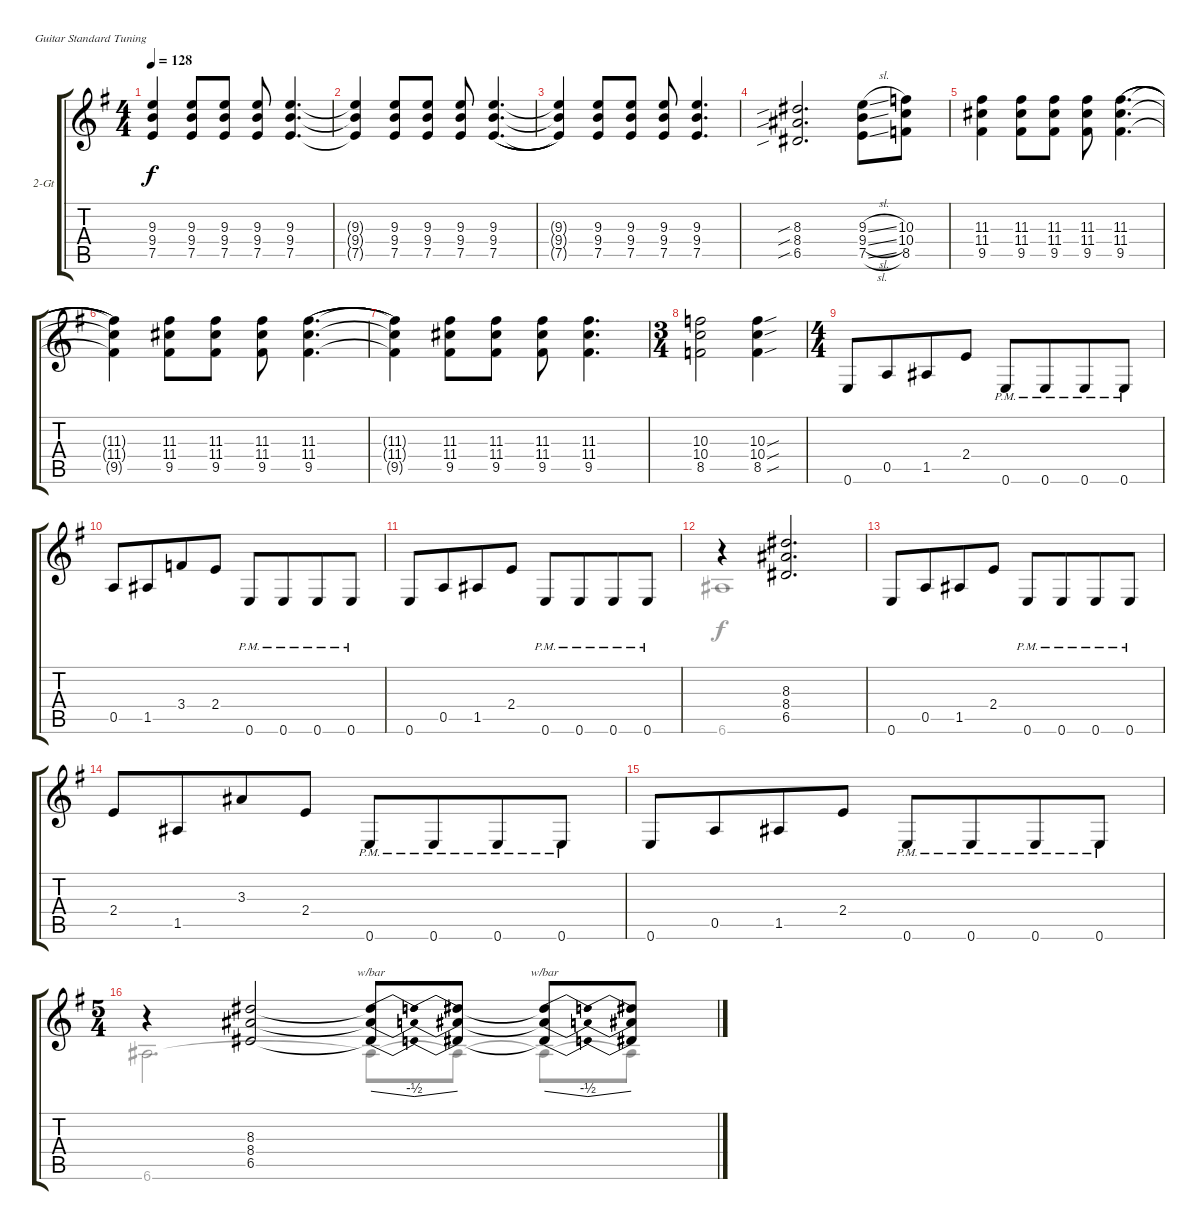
\bracketExtendMode groupsimilarinstruments
\firstSystemTrackNameOrientation horizontal
\otherSystemsTrackNameOrientation horizontal
\track ("2-Gt" "2-Gt") {instrument distortionguitar}
\staff {score tabs}
\tuning (E4 B3 G3 D3 A2 E2)
\voice
\ts (4 4)
\tempo 128
\clef g2
\scale
1.05549
\ks g
(7.5{t} 9.4{t} 9.3{t}).4{dy f} (7.5 9.4 9.3).8 (7.5 9.4 9.3).8 (7.5 9.4 9.3).8 (7.5 9.4 9.3).4{d} |
\scale
0.944515 (7.5{t} 9.4{t} 9.3{t}).4 (7.5 9.4 9.3).8 (7.5 9.4 9.3).8 (7.5 9.4 9.3).8 (7.5 9.4 9.3).4{d legatoorigin} |
\scale
1.05549 (7.5{t} 9.4{t} 9.3{t}).4 (7.5 9.4 9.3).8 (7.5 9.4 9.3).8 (7.5 9.4 9.3).8 (7.5 9.4 9.3).4{d} |
\scale
0.944515 (8.4{sib} 6.5{sib} 8.3{sib}).2{d} (9.4{sl} 7.5{sl} 9.3{sl}).8 (10.4 8.5 10.3).8 |
\scale
1.05549 (9.5 11.4 11.3).4 (9.5 11.4 11.3).8 (9.5 11.4 11.3).8 (9.5 11.4 11.3).8 (9.5 11.4 11.3).4{d legatoorigin} |
\scale
0.944515 (9.5{t} 11.4{t} 11.3{t}).4 (9.5 11.4 11.3).8 (9.5 11.4 11.3).8 (9.5 11.4 11.3).8 (9.5 11.4 11.3).4{d legatoorigin} |
\scale
1.05549 (9.5{t} 11.4{t} 11.3{t}).4 (9.5 11.4 11.3).8 (9.5 11.4 11.3).8 (9.5 11.4 11.3).8 (9.5 11.4 11.3).4{d} |
\ts (3 4)
\beaming (8 4 4 6)
\scale
0.944515 (8.5 10.4 10.3).2 (8.5{sou} 10.4{sou} 10.3{sou}).4 |
\ts (4 4)
\beaming (8 4 4 6)
\scale
1.08575 0.6.8 0.5.8 1.5.8 2.4.8 0.6{pm}.8 0.6{pm}.8 0.6{pm}.8 0.6{pm}.8 |
\scale
0.91425 0.5.8 1.5.8 3.4.8 2.4.8 0.6{pm}.8 0.6{pm}.8 0.6{pm}.8 0.6{pm}.8 |
\scale
1.05549 0.6.8 0.5.8 1.5.8 2.4.8 0.6{pm}.8 0.6{pm}.8 0.6{pm}.8 0.6{pm}.8 |
\scale
0.944515 r.4 (8.3 8.4 6.5).2{d} |
\scale
1.05549 0.6.8 0.5.8 1.5.8 2.4.8 0.6{pm}.8 0.6{pm}.8 0.6{pm}.8 0.6{pm}.8 |
\scale
0.944515 2.4.8 1.5.8 3.3.8 2.4.8 0.6{pm}.8 0.6{pm}.8 0.6{pm}.8 0.6{pm}.8 |
\scale
1.05549 0.6.8 0.5.8 1.5.8 2.4.8 0.6{pm}.8 0.6{pm}.8 0.6{pm}.8 0.6{pm}.8 |
\ts (5 4)
\beaming (8 4 4 6)
\scale
0.944515 r.4 (8.3 8.4 6.5).2 (8.3{t} 8.4{t} 6.5{t}).8{tbe (dip default 0 0 15 -2 59.4 0)} (8.3{t} 8.4{t} 6.5{t}).8 (8.3{t} 8.4{t} 6.5{t}).8{tbe (dip default 0 0 15 -2 30 0)} (8.3{t} 8.4{t} 6.5{t}).8
\voice
\clef g2
\ottava regular
\simile none
\scale
1.05549
\ks g
|
\scale
0.944515 |
\scale
1.05549 |
\scale
0.944515 |
\scale
1.05549 |
\scale
0.944515 |
\scale
1.05549 |
\scale
0.944515 |
\scale
1.08575 |
\scale
0.91425 |
\scale
1.05549 |
\scale
0.944515 6.6.1 |
\scale
1.05549 |
\scale
0.944515 |
\scale
1.05549 |
\scale
0.944515 6.6.2{d} 6.6{t}.8 6.6{t}.8 6.6{t}.8 6.6{t}.8
